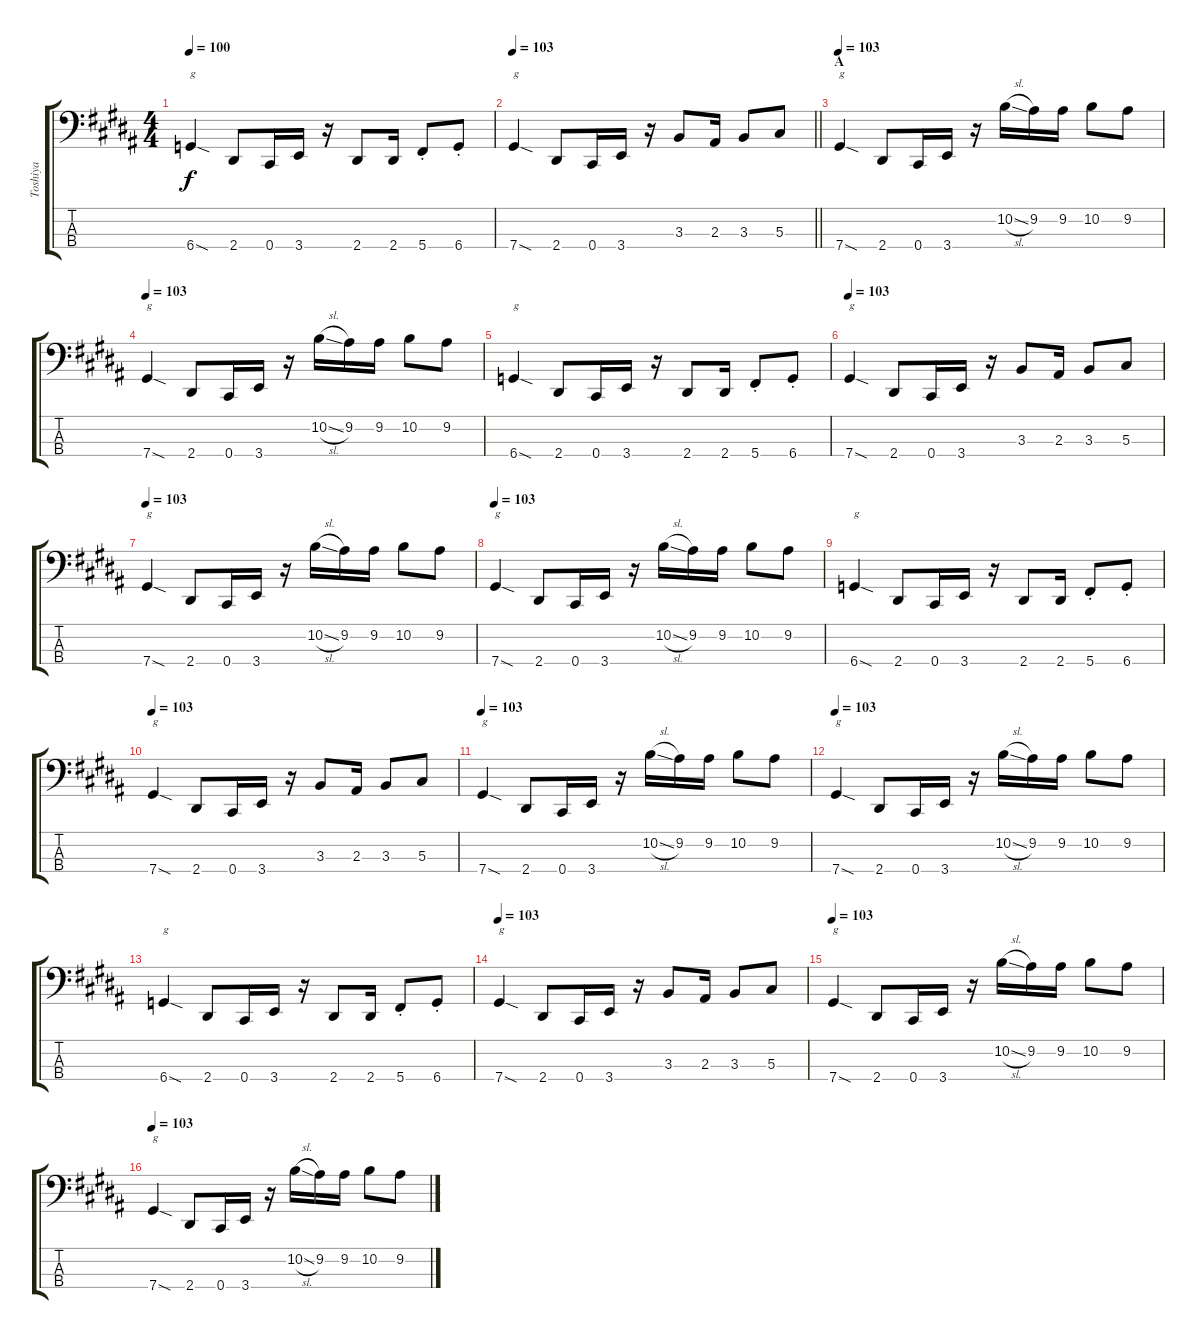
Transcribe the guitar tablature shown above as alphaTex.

\track ("Toshiya" "Toshiya") {instrument electricbasspick}
\staff {score tabs}
\tuning (Gb2 Db2 Ab1 Db1) {hide}
\ts (4 4)
\tempo 100
\clef f4
\ks g#minor
6.4{sod}.4{txt "g" dy f} 2.4.8 0.4.16 3.4.16 r.16 2.4.8 2.4.16 5.4{st}.8 6.4{st}.8 |
\tempo 103
\barLineRight lightlight
7.4{sod}.4{txt "g"} 2.4.8 0.4.16 3.4.16 r.16 3.3.8 2.3.16 3.3.8 5.3.8 |
\section ("" "A")
\tempo 103
7.4{sod}.4{txt "g"} 2.4.8 0.4.16 3.4.16 r.16 10.2{sl}.16 9.2.16 9.2.16 10.2.8 9.2.8 |
\tempo 103
7.4{sod}.4{txt "g"} 2.4.8 0.4.16 3.4.16 r.16 10.2{sl}.16 9.2.16 9.2.16 10.2.8 9.2.8 |
6.4{sod}.4{txt "g"} 2.4.8 0.4.16 3.4.16 r.16 2.4.8 2.4.16 5.4{st}.8 6.4{st}.8 |
\tempo 103
7.4{sod}.4{txt "g"} 2.4.8 0.4.16 3.4.16 r.16 3.3.8 2.3.16 3.3.8 5.3.8 |
\tempo 103
7.4{sod}.4{txt "g"} 2.4.8 0.4.16 3.4.16 r.16 10.2{sl}.16 9.2.16 9.2.16 10.2.8 9.2.8 |
\tempo 103
7.4{sod}.4{txt "g"} 2.4.8 0.4.16 3.4.16 r.16 10.2{sl}.16 9.2.16 9.2.16 10.2.8 9.2.8 |
6.4{sod}.4{txt "g"} 2.4.8 0.4.16 3.4.16 r.16 2.4.8 2.4.16 5.4{st}.8 6.4{st}.8 |
\tempo 103
7.4{sod}.4{txt "g"} 2.4.8 0.4.16 3.4.16 r.16 3.3.8 2.3.16 3.3.8 5.3.8 |
\tempo 103
7.4{sod}.4{txt "g"} 2.4.8 0.4.16 3.4.16 r.16 10.2{sl}.16 9.2.16 9.2.16 10.2.8 9.2.8 |
\tempo 103
7.4{sod}.4{txt "g"} 2.4.8 0.4.16 3.4.16 r.16 10.2{sl}.16 9.2.16 9.2.16 10.2.8 9.2.8 |
6.4{sod}.4{txt "g"} 2.4.8 0.4.16 3.4.16 r.16 2.4.8 2.4.16 5.4{st}.8 6.4{st}.8 |
\tempo 103
7.4{sod}.4{txt "g"} 2.4.8 0.4.16 3.4.16 r.16 3.3.8 2.3.16 3.3.8 5.3.8 |
\tempo 103
7.4{sod}.4{txt "g"} 2.4.8 0.4.16 3.4.16 r.16 10.2{sl}.16 9.2.16 9.2.16 10.2.8 9.2.8 |
\tempo 103
7.4{sod}.4{txt "g"} 2.4.8 0.4.16 3.4.16 r.16 10.2{sl}.16 9.2.16 9.2.16 10.2.8 9.2.8
